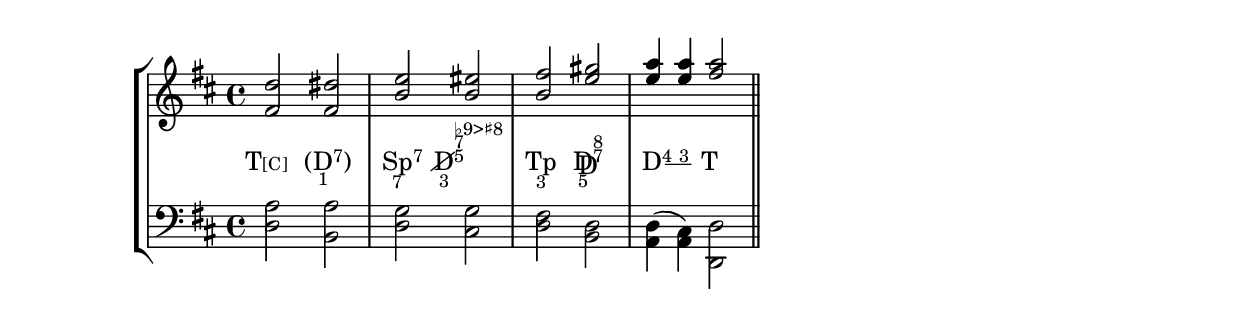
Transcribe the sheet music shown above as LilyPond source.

% cadenca.ly ::- a lilypond encoded cadence for demonstrating some
% capabilities of harmonyli.ly, a LilyPond library for integrating
% functional harmony analysis symbols into a score
%
% (c) 2019  Karsten Reincke (Frankfurt/Germany)
%
% This file is licensed under CC-BY-SA 4.0 international
% for details see https://creativecommons.org/licenses/by-sa/4.0/

\version "2.18.2"

\header { tagline = "" }
% harmonyli.ly :- a library for inserting Functional Harmony Analysis Symbols 
% into musical scores encoded in and created by LilyPOnd
%
% Copyright (c) 2019 Karsten Reincke, Frankfurt, Hans Blum
%
% This file is distributed either under the terms of the MIT license or under 
% the terms of the GPLv3 license. Feel free to choose the distribution method 
% you prefer by deleting the unsuitable licensing statement (Don't delete both): 
%
% (a) If you want to use it under the terms of the MIT license erase the 
%     following GPLv3 licensing statement:
% (b) If you want to use harmonyli.ly under the terms of the GPLv2 license
%      erase the following MIT license text
%
% GPLv3-Licensing Statement
% -------------------------

% This program is free software: you can redistribute it and/or modify
% it under the terms of the GNU General Public License as published by
% the Free Software Foundation, either version 3 of the License, or
% (at your option) any later version.

% This program is distributed in the hope that it will be useful,
% but WITHOUT ANY WARRANTY; without even the implied warranty of
% MERCHANTABILITY or FITNESS FOR A PARTICULAR PURPOSE.  See the
% GNU General Public License for more details.

% You should have received a copy of the GNU General Public License
% along with this program.  If not, see <https://www.gnu.org/licenses/>.

% MIT-License and Licensing Statement
% --------------------------------------
% Copyright 2019 Karsten Reincke, Frankfurt

% Permission is hereby granted, free of charge, to any person 
% obtaining a copy of this software and associated documentation 
% files (the "Software"), to deal in the Software without 
% restriction, including without limitation the rights to use, 
% copy, modify, merge, publish, distribute, sublicense, and/or sell 
% copies of the Software, and to permit persons to whom the 
% Software is furnished to do so, subject to the following conditions:

% The above copyright notice and this permission notice shall be 
% included in all copies or substantial portions of the Software.

% THE SOFTWARE IS PROVIDED "AS IS", WITHOUT WARRANTY OF ANY KIND, 
% EXPRESS OR IMPLIED, INCLUDING BUT NOT LIMITED TO THE WARRANTIES 
% OF MERCHANTABILITY, FITNESS FOR A PARTICULAR PURPOSE AND 
% NONINFRINGEMENT. IN NO EVENT SHALL THE AUTHORS OR COPYRIGHT 
% HOLDERS BE LIABLE FOR ANY CLAIM, DAMAGES OR OTHER LIABILITY, 
% WHETHER IN AN ACTION OF CONTRACT, TORT OR OTHERWISE, ARISING 
% FROM, OUT OF OR IN CONNECTION WITH THE SOFTWARE OR THE USE 
% OR OTHER DEALINGS IN THE SOFTWARE.
%
% Some Compliance Hints: 
% ----------------------
% (A) MIT Usage
% -------------
% (1) For using harmonyli.ly compliantly it is sufficient if the
% MIT license text is part of this file.
% (2) For modifying harmonyli.ly compliantly or for using part of
% it, it is sufficient if the MIT license text is included in 
% all copies or substantial portions
% (3) Under the terms of the MIT license you may use harmonyli.ly
% as part of your overarching work and you may distribute this
% overarching complex as whole under any license you want. But
% you may not erase the MIT license text in this file or in
% all derived files - just as the MIT license requires:
%
% The above copyright notice and this permission notice shall be 
% included in all copies or substantial portions of the Software.
%
% (B) GPLv3 Usage
% ---------------
% If you prefer to distribute harmonyli.ly under the terms of the
% GPLv3, then you have to fulfill all requirements of the GPLv3,
% especially those of §4 and §5 (strong copyleft effect and so on)
% and those of §6 (Conveying Non-Source Forms)
%
%%%%%%%%%%%%%%%%%%%%%%%%%%%%%%%%%%%%%%%%%%%%%%%%%%%%%%%%%%%%%%%%%%%%

% Reference to groundwork
% -----------------------
% harmonyli.ly heavily uses ideas and code of Klaus Blum's groundwork which has 
% been published in the 'Lilypond Snippet Repository':
% -> http://lsr.di.unimi.it/LSR/Item?id=967
%
% In a mail from Nov. the 4th 2019 Klaus Blum explicitly approved that he 
% a) distributes his code under the terms of the (American) public domain 
% b) agrees to use his file as groundwork for harmonyli.ly
% c) to distribute the result under the terms of of a dual-license: the user 
%    shall be enabled to choose whether he wants to use it under the terms
%   of the GPLv3 or the MIT
%
% Just as Klaus Blum's groundwork, also harmonyli.ly uses some explanations of 
% Neil Puttock by which he described the use text span engraver.
% -> http://www.mail-archive.com/lilypond-user%40gnu.org/msg60732.html
%%%%%%%%%%%%%%%%%%%%%%%%%%%%%%%%%%%%%%%%%%%%%%%%%%%%%%%%%%%%%%%%%%%%

\version "2.18.2"

%%%%%%%%%%%%%%%%%%%%%%%%%%%%%%%%%%%%%%%%%%%%%%%%%%%%%%%%%%%%%%%%%%%%%%
% Definition using the EBNF to formally describe the structure of a
% Functional Harmony Analysis Symbol ( = part of the functional harmony theory)
% 
% FHAS ::= {x},(cRS|RS),{DV} { BN }, { SN }, {AN, {AN, {AN, {AN, {AN}}}}}, {CT} {FS}
%
% cRS ::= RS,DV /* not separated by a blank */
%
%  RS ::= 'T' | 't' | 'S' | 's' | 'SS' | 'D' | 'd' | 'DD' 
%
%  DV ::= 'p' | 'P' | 'g' | 'G' | 
%
%   x ::= 'x' /* cross thought the RS */ 
%
%  BN ::= '1', ... ,'7'
%  SN ::= AN
%  AN ::= '1', ... ,'12'
%  CT ::= 'c', 'cis', ... 'h' | cRS
%
% Note: this is a syntactical definition. There is a semantical restriction
% which cannot easily be expressed by a context free grammar. The condition
% is 'AN1 < AN2 < AN3 < AN4 < AN5'. Therefore we only use the symbol AN
%
% Note: This definition also allows to express some a bit esoteric analyze 
% results like (Double Dominant or Double Sub dominant or Tonika,... relative
% counter relative) without no root tone / note. It depends on the context
% (and the viewpoint of the analyzer), which of them are semantically adequate.  
%%%%%%%%%%%%%%%%%%%%%%%%%%%%%%%%%%%%%%%%%%%%%%%%%%%%%%%%%%%%%%%%%%%%%%%%%%%

%%%%%%%%%%%%%%%%%%%%%%%%%%%%%%%%%%%%%%%%%%%%%%%%%%%%%%%%%%%%%%%%%%%%%%%%%%%
% Some implementation details:
% We refer to the parts of a RFS by the following identifiers:
%
%                                                        5 added note number = e | e5
%                                                        4 added note number = d | d4
%                                                        3 added note number = c | c3
%                           Sopran-Note-Number = S | SN  2 added note number = b | b2
%  fillstring = fsr | FSr   Riemann-Symbol = RS          1 added note number = a | a1  fillstring = fsr | FSr
%                           Bass-Note-Number = B | BN
% 
%
% This harmonyli.ly offers 3 interfaces:
%
% A) The basic method of harmonyli.ly is 'rfs' (riemann functional symbol). It 
% expects all elements of an RFS at a specific position and none of them may be 
% forgotten. If any of elements shall not be used, then the respective argument 
% must contain a "".
%
% Advantage: The analyzer gets the complete freedom to create his own version.
% Disadvantage: He must respect all details for not getting surprising results
% 
% B) The core method of harmonyli.ly is the method 'RFS'. It takes the naked 
% Riemann Symbol (like T, Tp, S, D, ...) and a list of pairs using the values of 
% BNoteKey, SNoteKey, ... as keys and as value any string / markup the user 
% wants to insert into the Riemann Function Symbol
%
% On this level, there exist 4 variants:
%   a) the method RFS - as described above
%   b) the method dRFS :- doubling the root RS symbol
%   c) the method xRFS :- crossing out the root RS symbol
%   d) the method xdRFS :- crossing out the doubled root RS symbol 
%
% Advantage: The analyzer may ignore the key value pairs he do not need.
% Disadvantage: He must know / respect the syntax of an association list
%
% C) Finally harmonyli.ly offers some often used instantiations of RFS
% as prepared functions
%
% Advantage: It is simple to insert such fixed RFS.
% Disadvantage: Not all RFS are delivered as fixed RFS
%%%%%%%%%%%%%%%%%%%%%%%%%%%%%%%%%%%%%%%%%%%%%%%%%%%%%%%%%%%%%%%%%%%%%%%%%%%%




%%%%%%%%%%%%%%%%%%%%%%%%%%%%%%%%%%%%%%%%%%%%%%%%%%%%%%%%%%%%%%%%%%%%%%%%%%
%
% About some special features
%
% (1) intermediary dominant and intermediary sections
% -----------------------------------------------
% Sometimes, the musicologist wants to express that in an intermediary section
% all chords function with respect to an intermediary harmonical focus instead
% being described with respect to the basic tone. 
% 
% The most simple example for such an intermediary section is the 'intermediary 
% dominant' (in German: 'Zwischendominante): It is not the dominant of the (
% keynote) tonic, but the dominant of the following chord.

% Moreover, sometimes the chord to which an intermediary section is refered
% does not close the section but is replaced by a functional equivalent. A
% famous example is the 'deceptive cadence' as closure of such an intermediary
% section.

% Hence, sometimes the musicologist does not only want to express that he reads
% a succession of chords as an intermediary section, he also want to explicitly
% name the assumed harmonical focus.

% For that purpose harmonyli.ly offers rows of intermediary chords:
%
% IntermediarySection ::- 'initIntermediaryArea' RFS+ closingRFS
%                 RFS ::- /* see above */
%          closingRFS ::- RFS with special parameter 'Context'
%
%
% (2) ZoomAnalyses
% ----------------
%
% In theoretical harmonical analyses often each analysis symbol refers to one 
% chord. In practical harmoncal analyses the analysis symbols refer to rows of 
% tones which are treated as passing notes.

% But sometimes, the musicologist does not want to ignore some shorter notes.
% Instead of this, he wants to increase the granularity of his symbols by
% integrating such 'detail notes' into his symbol. He wants to zoom into the
% the score.
%
% The most known example is the suspended chord as for example
%   6>5
%   4>3
%  D 
%
% For enabling musicologists to express such details, harmonyli.ly offers
% ZoomAreas. ZoomAreas use one pure Riemann Symbol for all chords, and the
% differences of the cords are described by numbers referring to the base tone
% of the chord
%
% ZoomArea ::- 
%     'initZoomArea' 
%     'setZoomRoot' 
%     'openZoomArea'
%     'setZoomSuccessor'+
%     'closeZoomArea'
%%%%%%%%%%%%%%%%%%%%%%%%%%%%%%%%%%%%%%%%%%%%%%%%%%%%%%%%%%%%%%%%%%%%%%%%%%%%%


% harmonyli.ly config area

% ImInfix

#(define imInfix "")


% ---------------------------------------------------------------------
% Harmonyli Interface No 1: The basic method for inserting all manually
% ---------------------------------------------------------------------

 
#(define-markup-command (fhas layout props RS SN BN aN bN cN dN eN CT fstl fstr)
  (markup? markup? markup? markup? markup? markup? markup? markup? markup? markup? markup?)
  (let* ((lCT (string-append "[" CT "]")))
    (if (equal? CT "")(set! lCT ""))
    (interpret-markup layout props
     #{
       \markup{
         \concat {
           $fstl
           \override #'(baseline-skip . 1.4)
           \center-column {
             \override #`(direction . ,UP)
             \override #'(baseline-skip . 2.0)
             \dir-column {
               \halign #CENTER
                \concat { $RS \tiny {  $lCT  } }
               \tiny
               \halign #CENTER
               $SN
             }
             \tiny
             $BN
           }
           \tiny
           \override #`(direction . ,UP)
           \override #'(baseline-skip . 0.8)
           \dir-column {
             " "
             {
               \override #`(direction . ,UP)
               \override #'(baseline-skip . 1.3)
               \dir-column { $aN  $bN $cN $dN $eN }
             }
           }
           $fstr
         }
       }
     #}
 )))
 

#(define-markup-command 
  (flosx layout props 
    RSl SNl BNl aNl bNl cNl dNl eNl CTl fstll fstrl
    RSr SNr BNr aNr bNr cNr dNr eNr CTr fstlr fstrr
    )
  ( markup? markup? markup? markup? markup? markup? markup? markup? markup?
    markup? markup? markup? markup? markup? markup? markup? markup? markup?
    markup? markup? markup? markup?
  )

    (interpret-markup layout props
     #{
        \markup{
          \box
          \concat {
            \fhas #RSl #SNl #BNl #aNl #bNl #cNl #dNl #eNl #CTl $fstll $fstrl
            " ⇨ "
            \fhas #RSr #SNr #BNr #aNr #bNr #cNr #dNr #eNr #CTr $fstlr $fstrr
          }      
        }
     #}
 ))
 
% ------------------------------------------------------------------------------
% Harmonyli Interface No 2.A: The core method for inserting only relevant values
% ------------------------------------------------------------------------------

#(define BNoteKey "B")
#(define SNoteKey "S")
#(define aNoteKey "a")
#(define bNoteKey "b")
#(define cNoteKey "c")
#(define dNoteKey "d")
#(define eNoteKey "e")
% LÖSCHEN DEPRECATED
% #(define fsKey "f")
% LÖSCHEN DEPRECATED
#(define fsKeyL "fl")
#(define fsKeyR "fr")

#(define RsSpec "T")
#(define RsCont "C")

#(define NBNoteKey "nB")
#(define NSNoteKey "nS")
#(define NaNoteKey "na")
#(define NbNoteKey "nb")
#(define NcNoteKey "nc")
#(define NdNoteKey "nd")
#(define NeNoteKey "ne")
#(define NRsSpec "nT")
#(define NRsCont "nC")
#(define NfsKeyL "nfl")
#(define NfsKeyR "nfr")

#(define BNoteDValue "")
#(define SNoteDValue "")
#(define aNoteDValue "")
#(define bNoteDValue "")
#(define cNoteDValue "")
#(define dNoteDValue "")
#(define eNoteDValue "")
#(define fsDValue "") 
#(define RsSpecDValue "")
#(define RsContDValue "")

% The RS can be crossed out and or doubled To express the combinations
% we invent a parameter RS taking the values [ n (normal) | x | d | xd ]
% x

% evaluating the arguments:
% gets the associatedList and the key of the wanted RFS element
% if any pair in the list contains the key, it returns the value
% defined in the pair, otherwise it returns the default value
#(define (assign keyValue assocList defaultValue)
  (string? list?)
  (let* ((localPair (assoc keyValue assocList)))
    (if localPair (cdr localPair) defaultValue)
  )
)

% INTERFACE 2.A
% returns the Riemann Function Symbol as markup
#(define-markup-command (setFHAS layout props RS AL)
  (markup? list?)
  (let*
    ( 
      (lRS (assign RsSpec AL RsSpecDValue ))
      (lBN (assign BNoteKey AL BNoteDValue))
      (lSN (assign SNoteKey AL SNoteDValue))
      (laN (assign aNoteKey AL aNoteDValue))
      (lbN (assign bNoteKey AL bNoteDValue))
      (lcN (assign cNoteKey AL cNoteDValue))
      (ldN (assign dNoteKey AL dNoteDValue))
      (leN (assign eNoteKey AL eNoteDValue))
      (lCT (assign RsCont AL RsContDValue))
      (lFSl (assign fsKeyL AL fsDValue))
      (lFSr (assign fsKeyR AL fsDValue))
    )
  
    (interpret-markup layout props
      (cond
        ( (equal? lRS "d")
          #{
             \markup \fhas \double #RS #lSN #lBN  #laN #lbN #lcN #ldN #leN #lCT #lFSl #lFSr 
          #}
        )
        ( (equal? lRS "x")
          #{
             \markup \fhas \crossout #RS #lSN #lBN  #laN #lbN #lcN #ldN #leN #lCT #lFSl #lFSr
          #}
        )
        ( (equal? lRS "xd")
          #{
             \markup \fhas \crossout \double #RS #lSN #lBN  #laN #lbN #lcN #ldN #leN #lCT #lFSl #lFSr
          #}
        )
        ( (equal? lRS "dx")
          #{
             \markup \fhas \crossout \double #RS #lSN #lBN  #laN #lbN #lcN #ldN #leN #lCT #lFSl #lFSr
          #}
        )
        ( else
          #{
             \markup \fhas #RS #lSN #lBN  #laN #lbN #lcN #ldN #leN #lCT #lFSl #lFSr
          #}
        )
      )
    )
   )
 )

% INTERFACE 2.A
% returns the Riemann Function Symbol as markup
#(define-markup-command (setFLAS layout props RSl RSr AL)
  (markup? markup? list?)
  (let*
    ( (lBNl (assign BNoteKey AL BNoteDValue))
      (lSNl (assign SNoteKey AL SNoteDValue))
      (laNl (assign aNoteKey AL aNoteDValue))
      (lbNl (assign bNoteKey AL bNoteDValue))
      (lcNl (assign cNoteKey AL cNoteDValue))
      (ldNl (assign dNoteKey AL dNoteDValue))
      (leNl (assign eNoteKey AL eNoteDValue))
      (lRSl (assign RsSpec AL RsSpecDValue ))
      (lCTl (assign RsCont AL RsContDValue)) 
      (lFSll (assign fsKeyL AL fsDValue))
      (lFSrl (assign fsKeyR AL fsDValue))
           
      (lBNr (assign NBNoteKey AL BNoteDValue))
      (lSNr (assign NSNoteKey AL SNoteDValue))
      (laNr (assign NaNoteKey AL aNoteDValue))
      (lbNr (assign NbNoteKey AL bNoteDValue))
      (lcNr (assign NcNoteKey AL cNoteDValue))
      (ldNr (assign NdNoteKey AL dNoteDValue))
      (leNr (assign NeNoteKey AL eNoteDValue))
      (lRSr (assign NRsSpec AL RsSpecDValue ))
      (lCTr (assign NRsCont AL RsContDValue))      
      (lFSlr (assign NfsKeyL AL fsDValue))
      (lFSrr (assign NfsKeyR AL fsDValue))
    )
  
    (interpret-markup layout props
      (cond
        ;; ---------- combinations with left double
        ( (and (equal? lRSl "d") (equal? lRSr "d"))
          #{
             \markup \flosx 
                \double #RSl #lSNl #lBNl  #laNl #lbNl #lcNl #ldNl #leNl #lCTl #lFSll #lFSrl
                \double #RSr #lSNr #lBNr  #laNr #lbNr #lcNr #ldNr #leNr #lCTr #lFSlr #lFSrr
          #}
        )
        ( (and (equal? lRSl "d") (equal? lRSr "x"))
          #{
             \markup \flosx   
                \double #RSl #lSNl #lBNl  #laNl #lbNl #lcNl #ldNl #leNl #lCTl #lFSll #lFSrl
                \crossout #RSr #lSNr #lBNr  #laNr #lbNr #lcNr #ldNr #leNr #lCTr #lFSlr #lFSrr             
          #}
        )
         ( (and (equal? lRSl "d") (equal? lRSr "dx"))
          #{
             \markup \flosx   
                \double #RSl #lSNl #lBNl  #laNl #lbNl #lcNl #ldNl #leNl #lCTl #lFSll #lFSrl
                \crossout \double #RSr #lSNr #lBNr  #laNr #lbNr #lcNr #ldNr #leNr #lCTr #lFSlr #lFSrr             
          #}
        )
         ( (and (equal? lRSl "d") (equal? lRSr "xd"))
          #{
             \markup \flosx  
                \double #RSl #lSNl #lBNl  #laNl #lbNl #lcNl #ldNl #leNl #lCTl #lFSll #lFSrl
                \crossout \double #RSr #lSNr #lBNr  #laNr #lbNr #lcNr #ldNr #leNr #lCTr #lFSlr #lFSrr             
          #}
        )
        ( (and (equal? lRSl "d") (equal? lRSr ""))
          #{
             \markup \flosx  
                \double #RSl #lSNl #lBNl  #laNl #lbNl #lcNl #ldNl #leNl #lCTl #lFSll #lFSrl
                #RSr #lSNr #lBNr  #laNr #lbNr #lcNr #ldNr #leNr #lCTr #lFSlr #lFSrr             
          #}
        )
        ;; ---------- combinations with left crossout
        ( (and (equal? lRSl "x") (equal? lRSr "d"))
          #{
             \markup \flosx  
                \crossout #RSl #lSNl #lBNl  #laNl #lbNl #lcNl #ldNl #leNl #lCTl #lFSll #lFSrl
                \double #RSr #lSNr #lBNr  #laNr #lbNr #lcNr #ldNr #leNr #lCTr #lFSlr #lFSrr             
          #}
        )
        ( (and (equal? lRSl "x") (equal? lRSr "x"))
          #{
             \markup \flosx  
                \crossout #RSl #lSNl #lBNl  #laNl #lbNl #lcNl #ldNl #leNl #lCTl #lFSll #lFSrl
                \crossout #RSr #lSNr #lBNr  #laNr #lbNr #lcNr #ldNr #leNr #lCTr #lFSlr #lFSrr             
          #}
        )
         ( (and (equal? lRSl "x") (equal? lRSr "dx"))
          #{
             \markup \flosx  
                \crossout #RSl #lSNl #lBNl  #laNl #lbNl #lcNl #ldNl #leNl #lCTl #lFSll #lFSrl
                \crossout \double #RSr #lSNr #lBNr  #laNr #lbNr #lcNr #ldNr #leNr #lCTr #lFSlr #lFSrr             
          #}
        )
         ( (and (equal? lRSl "x") (equal? lRSr "xd"))
          #{
             \markup \flosx  
                \crossout #RSl #lSNl #lBNl  #laNl #lbNl #lcNl #ldNl #leNl #lCTl #lFSll #lFSrl
                \crossout \double #RSr #lSNr #lBNr  #laNr #lbNr #lcNr #ldNr #leNr #lCTr #lFSlr #lFSrr             
          #}
        )
        ( (and (equal? lRSl "x") (equal? lRSr ""))
          #{
             \markup \flosx  
                \crossout #RSl #lSNl #lBNl  #laNl #lbNl #lcNl #ldNl #leNl #lCTl #lFSll #lFSrl
                #RSr #lSNr #lBNr  #laNr #lbNr #lcNr #ldNr #leNr #lCTr #lFSlr #lFSrr             
          #}
        )
        ;; ---------- combinations with left crossout double (dx)
        ( (and (equal? lRSl "dx") (equal? lRSr "d"))
          #{
             \markup \flosx  
                \crossout \double #RSl #lSNl #lBNl  #laNl #lbNl #lcNl #ldNl #leNl #lCTl #lFSll #lFSrl
                \double #RSr #lSNr #lBNr  #laNr #lbNr #lcNr #ldNr #leNr #lCTr #lFSlr #lFSrr             
          #}
        )
        ( (and (equal? lRSl "dx") (equal? lRSr "x"))
          #{
             \markup \flosx  
                \crossout \double #RSl #lSNl #lBNl  #laNl #lbNl #lcNl #ldNl #leNl #lCTl #lFSll #lFSrl
                \crossout #RSr #lSNr #lBNr  #laNr #lbNr #lcNr #ldNr #leNr #lCTr #lFSlr #lFSrr             
          #}
        )
         ( (and (equal? lRSl "dx") (equal? lRSr "dx"))
          #{
             \markup \flosx  
                \crossout \double #RSl #lSNl #lBNl  #laNl #lbNl #lcNl #ldNl #leNl #lCTl #lFSll #lFSrl
                \crossout \double #RSr #lSNr #lBNr  #laNr #lbNr #lcNr #ldNr #leNr #lCTr #lFSlr #lFSrr             
          #}
        )
         ( (and (equal? lRSl "dx") (equal? lRSr "xd"))
          #{
             \markup \flosx  
                \crossout \double #RSl #lSNl #lBNl  #laNl #lbNl #lcNl #ldNl #leNl #lCTl #lFSll #lFSrl
                \crossout \double #RSr #lSNr #lBNr  #laNr #lbNr #lcNr #ldNr #leNr #lCTr #lFSlr #lFSrr             
          #}
        )
        ( (and (equal? lRSl "dx") (equal? lRSr ""))
          #{
             \markup \flosx  
                \crossout \double #RSl #lSNl #lBNl  #laNl #lbNl #lcNl #ldNl #leNl #lCTl #lFSll #lFSrl
                #RSr #lSNr #lBNr  #laNr #lbNr #lcNr #ldNr #leNr #lCTr #lFSlr #lFSrr             
          #}
        )
        ;; ---------- combinations with left crossout double (xd)
        ( (and (equal? lRSl "xd") (equal? lRSr "d"))
          #{
             \markup \flosx  
                \crossout \double #RSl #lSNl #lBNl  #laNl #lbNl #lcNl #ldNl #leNl #lCTl #lFSll #lFSrl
                \double #RSr #lSNr #lBNr  #laNr #lbNr #lcNr #ldNr #leNr #lCTr #lFSlr #lFSrr             
          #}
        )
        ( (and (equal? lRSl "xd") (equal? lRSr "x"))
          #{
             \markup \flosx  
                \crossout \double #RSl #lSNl #lBNl  #laNl #lbNl #lcNl #ldNl #leNl #lCTl #lFSll #lFSrl
                \crossout #RSr #lSNr #lBNr  #laNr #lbNr #lcNr #ldNr #leNr #lCTr #lFSlr #lFSrr             
          #}
        )
         ( (and (equal? lRSl "xd") (equal? lRSr "dx"))
          #{
             \markup \flosx  
                \crossout \double #RSl #lSNl #lBNl  #laNl #lbNl #lcNl #ldNl #leNl #lCTl #lFSll #lFSrl
                \crossout \double #RSr #lSNr #lBNr  #laNr #lbNr #lcNr #ldNr #leNr #lCTr #lFSlr #lFSrr             
          #}
        )
         ( (and (equal? lRSl "xd") (equal? lRSr "xd"))
          #{
             \markup \flosx  
                \crossout \double #RSl #lSNl #lBNl  #laNl #lbNl #lcNl #ldNl #leNl #lCTl #lFSll #lFSrl
                \crossout \double #RSr #lSNr #lBNr  #laNr #lbNr #lcNr #ldNr #leNr #lCTr #lFSlr #lFSrr             
          #}
        )
        ( (and (equal? lRSl "xd") (equal? lRSr ""))
          #{
             \markup \flosx  
                \crossout \double #RSl #lSNl #lBNl  #laNl #lbNl #lcNl #ldNl #leNl #lCTl #lFSll #lFSrl
                #RSr #lSNr #lBNr  #laNr #lbNr #lcNr #ldNr #leNr #lCTr #lFSlr #lFSrr             
          #}
        )
        ;; ---------- combinations with left pure
        ( (and (equal? lRSl "") (equal? lRSr "d"))
          #{
             \markup \flosx  
                #RSl #lSNl #lBNl  #laNl #lbNl #lcNl #ldNl #leNl #lCTl #lFSll #lFSrl
                \double #RSr #lSNr #lBNr  #laNr #lbNr #lcNr #ldNr #leNr #lCTr #lFSlr #lFSrr             
          #}
        )
        ( (and (equal? lRSl "") (equal? lRSr "x"))
          #{
             \markup \flosx  
                #RSl #lSNl #lBNl  #laNl #lbNl #lcNl #ldNl #leNl #lCTl #lFSll #lFSrl
                \crossout #RSr #lSNr #lBNr  #laNr #lbNr #lcNr #ldNr #leNr #lCTr #lFSlr #lFSrr             
          #}
        )
         ( (and (equal? lRSl "") (equal? lRSr "dx"))
          #{
             \markup \flosx  
                #RSl #lSNl #lBNl  #laNl #lbNl #lcNl #ldNl #leNl #lCTl #lFSll #lFSrl
                \crossout \double #RSr #lSNr #lBNr  #laNr #lbNr #lcNr #ldNr #leNr #lCTr #lFSlr #lFSrr             
          #}
        )
         ( (and (equal? lRSl "") (equal? lRSr "xd"))
          #{
             \markup \flosx  
                #RSl #lSNl #lBNl  #laNl #lbNl #lcNl #ldNl #leNl #lCTl #lFSll #lFSrl
                \crossout \double #RSr #lSNr #lBNr  #laNr #lbNr #lcNr #ldNr #leNr #lCTr #lFSlr #lFSrr             
          #}
        )

        ( else
          #{
             \markup \flosx 
                #RSl #lSNl #lBNl  #laNl #lbNl #lcNl #ldNl #leNl #lCTl #lFSll #lFSrl
                #RSr #lSNr #lBNr  #laNr #lbNr #lcNr #ldNr #leNr #lCTr #lFSlr #lFSrr             
         #}
        )
      )
    )
   )
 )

% ------------------------------------------------------------------------------
% Harmonyli Interface No 2.B: Functions to use intermediary areas
% ------------------------------------------------------------------------------

% returns the Riemann Function Symbol as markup
#(define-markup-command (setImArea layout props RS AL)
  (markup? list?)
  (let*
    ( (lBN (assign BNoteKey AL BNoteDValue))
      (lSN (assign SNoteKey AL SNoteDValue))
      (laN (assign aNoteKey AL aNoteDValue))
      (lbN (assign bNoteKey AL bNoteDValue))
      (lcN (assign cNoteKey AL cNoteDValue))
      (ldN (assign dNoteKey AL dNoteDValue))
      (leN (assign eNoteKey AL eNoteDValue))
      (lRS (assign RsSpec AL RsSpecDValue ))
      (lCT (assign RsCont AL RsContDValue))
      (lFSl (assign fsKeyL AL fsDValue))
      (lFSr (assign fsKeyR AL fsDValue))
    )
    (set! lFSl (string-append lFSl "(" imInfix  ))
    (set! lFSr (string-append imInfix  ")" lFSr ))
    (interpret-markup layout props
      (cond
        ( (equal? lRS "d")
          #{
             \markup \fhas \double #RS #lSN #lBN  #laN #lbN #lcN #ldN #leN #lCT #lFSl #lFSr
          #}
        )
        ( (equal? lRS "x")
          #{
             \markup \fhas \crossout #RS #lSN #lBN  #laN #lbN #lcN #ldN #leN #lCT #lFSl #lFSr
          #}
        )
        ( (equal? lRS "xd")
          #{
             \markup \fhas \crossout \double #RS #lSN #lBN  #laN #lbN #lcN #ldN #leN #lCT #lFSl #lFSr
          #}
        )
        ( (equal? lRS "dx")
          #{
             \markup \fhas \crossout \double #RS #lSN #lBN  #laN #lbN #lcN #ldN #leN #lCT #lFSl #lFSr
          #}
        )
        ( else
          #{
             \markup \fhas #RS #lSN #lBN  #laN #lbN #lcN #ldN #leN #lCT #lFSl #lFSr
          #}
        )
      )
    )
   )
 )

% returns the Riemann Function Symbol as markup
#(define-markup-command (openImArea layout props RS AL)
  (markup? list?)
  (let*
    ( (lBN (assign BNoteKey AL BNoteDValue))
      (lSN (assign SNoteKey AL SNoteDValue))
      (laN (assign aNoteKey AL aNoteDValue))
      (lbN (assign bNoteKey AL bNoteDValue))
      (lcN (assign cNoteKey AL cNoteDValue))
      (ldN (assign dNoteKey AL dNoteDValue))
      (leN (assign eNoteKey AL eNoteDValue))
      (lRS (assign RsSpec AL RsSpecDValue ))
      (lCT (assign RsCont AL RsContDValue))
      (lFSl (assign fsKeyL AL fsDValue))
      (lFSr (assign fsKeyR AL fsDValue))
    )
    (set! lFSl (string-append lFSl "(" imInfix ))
    (interpret-markup layout props
      (cond
        ( (equal? lRS "d")
          #{
             \markup \fhas \double #RS #lSN #lBN  #laN #lbN #lcN #ldN #leN #lCT #lFSl #lFSr
          #}
        )
        ( (equal? lRS "x")
          #{
             \markup \fhas \crossout #RS #lSN #lBN  #laN #lbN #lcN #ldN #leN #lCT #lFSl #lFSr
          #}
        )
        ( (equal? lRS "xd")
          #{
             \markup \fhas \crossout \double #RS #lSN #lBN  #laN #lbN #lcN #ldN #leN #lCT #lFSl #lFSr
          #}
        )
        ( (equal? lRS "dx")
          #{
             \markup \fhas \crossout \double #RS #lSN #lBN  #laN #lbN #lcN #ldN #leN #lCT #lFSl #lFSr
          #}
        )
        ( else
          #{
             \markup \fhas #RS #lSN #lBN  #laN #lbN #lcN #ldN #leN #lCT #lFSl #lFSr
          #}
        )
      )
    )
   )
 )

% returns the Riemann Function Symbol as markup
#(define-markup-command (closeImArea layout props RS AL)
  (markup? list?)
  (let*
    ( (lBN (assign BNoteKey AL BNoteDValue))
      (lSN (assign SNoteKey AL SNoteDValue))
      (laN (assign aNoteKey AL aNoteDValue))
      (lbN (assign bNoteKey AL bNoteDValue))
      (lcN (assign cNoteKey AL cNoteDValue))
      (ldN (assign dNoteKey AL dNoteDValue))
      (leN (assign eNoteKey AL eNoteDValue))
      (lRS (assign RsSpec AL RsSpecDValue ))
      (lCT (assign RsCont AL RsContDValue))
      (lFSl (assign fsKeyL AL fsDValue))
      (lFSr (assign fsKeyR AL fsDValue))
    )
    (set! lFSr (string-append imInfix ")" lFSr ))
    (interpret-markup layout props
      (cond
        ( (equal? lRS "d")
          #{
             \markup \fhas \double #RS #lSN #lBN  #laN #lbN #lcN #ldN #leN #lCT #lFSl #lFSr
          #}
        )
        ( (equal? lRS "x")
          #{
             \markup \fhas \crossout #RS #lSN #lBN  #laN #lbN #lcN #ldN #leN #lCT #lFSl #lFSr
          #}
        )
        ( (equal? lRS "xd")
          #{
             \markup \fhas \crossout \double #RS #lSN #lBN  #laN #lbN #lcN #ldN #leN #lCT #lFSl #lFSr
          #}
        )
        ( (equal? lRS "dx")
          #{
             \markup \fhas \crossout \double #RS #lSN #lBN  #laN #lbN #lcN #ldN #leN #lCT #lFSl #lFSr
          #}
        )
        ( else
          #{
             \markup \fhas #RS #lSN #lBN  #laN #lbN #lcN #ldN #leN #lCT #lFSl #lFSr
          #}
        )
      )
    )
   )
 )

% ------------------------------------------------------------------------------
% Harmonyli Interface No 2.C: Functions to use zoom in analyses
% ------------------------------------------------------------------------------

initTextSpan =
#(define-music-function (parser location fText) (string?)
   #{
     \once \override TextSpanner #'direction = #DOWN
     \once \override TextSpanner #'style = #'line
     \once \override TextSpanner #'outside-staff-priority = ##f
     \once \override TextSpanner #'padding = #-0.6 % sets the distance of the line from the lyrics
     \once \override TextSpanner #'bound-details =
     #`((left . ((Y . 0)
                 (padding . 0)
                 (attach-dir . ,LEFT)))
        (left-broken . ((end-on-note . #t)))
        (right . ((Y . 0)
                  (padding . 0)
                  (attach-dir . ,RIGHT))))
     \once \override TextSpanner.bound-details.left.text = $fText
   #})


#(define-markup-command (initZoomRow layout props RS AL)
  (markup? list?)
  (let*
    ( (lBN (assign BNoteKey AL BNoteDValue))
      (lSN (assign SNoteKey AL SNoteDValue))
      (laN (assign aNoteKey AL aNoteDValue))
      (lbN (assign bNoteKey AL bNoteDValue))
      (lcN (assign cNoteKey AL cNoteDValue))
      (ldN (assign dNoteKey AL dNoteDValue))
      (leN (assign eNoteKey AL eNoteDValue))
      (lRS (assign RsSpec AL RsSpecDValue ))
      (lCT (assign RsCont AL RsContDValue))
      (lFSl (assign fsKeyL AL fsDValue))
      (lFSr (assign fsKeyR AL fsDValue))
    )
 
    (interpret-markup layout props
      (cond
        ( (equal? lRS "d")
          #{
             \markup \fhas \double #RS #lSN #lBN  #laN #lbN #lcN #ldN #leN #lCT #lFSl #lFSr
          #}
        )
        ( (equal? lRS "x")
          #{
             \markup \fhas \crossout #RS #lSN #lBN  #laN #lbN #lcN #ldN #leN #lCT #lFSl #lFSr
          #}
        )
        ( (equal? lRS "xd")
          #{
             \markup \fhas \crossout \double #RS #lSN #lBN  #laN #lbN #lcN #ldN #leN #lCT #lFSl #lFSr
          #}
        )
        ( (equal? lRS "dx")
          #{
             \markup \fhas \crossout \double #RS #lSN #lBN  #laN #lbN #lcN #ldN #leN #lCT #lFSl #lFSr
          #}
        )
        ( else
          #{
             \markup \fhas #RS #lSN #lBN  #laN #lbN #lcN #ldN #leN #lCT #lFSl #lFSr
          #}
        )
      )
    )
   )
 )

#(define-markup-command (initImZoomRow layout props RS AL)
  (markup? list?)
  (let*
    ( 
      (lRS (assign RsSpec AL RsSpecDValue ))    
      (lBN (assign BNoteKey AL BNoteDValue))
      (lSN (assign SNoteKey AL SNoteDValue))
      (laN (assign aNoteKey AL aNoteDValue))
      (lbN (assign bNoteKey AL bNoteDValue))
      (lcN (assign cNoteKey AL cNoteDValue))
      (ldN (assign dNoteKey AL dNoteDValue))
      (leN (assign eNoteKey AL eNoteDValue))
      (lCT (assign RsCont AL RsContDValue))
      (lFSl (assign fsKeyL AL fsDValue))
      (lFSr (assign fsKeyR AL fsDValue))
    )
    (set! lFSl (string-append lFSl "(" imInfix ))
    (interpret-markup layout props
      (cond
        ( (equal? lRS "d")
          #{
             \markup \fhas \double #RS #lSN #lBN  #laN #lbN #lcN #ldN #leN #lCT #lFSl #lFSr
          #}
        )
        ( (equal? lRS "x")
          #{
             \markup \fhas \crossout #RS #lSN #lBN  #laN #lbN #lcN #ldN #leN #lCT #lFSl #lFSr
          #}
        )
        ( (equal? lRS "xd")
          #{
             \markup \fhas \crossout \double #RS #lSN #lBN  #laN #lbN #lcN #ldN #leN #lCT #lFSl #lFSr
          #}
        )
        ( (equal? lRS "dx")
          #{
             \markup \fhas \crossout \double #RS #lSN #lBN  #laN #lbN #lcN #ldN #leN #lCT #lFSl #lFSr
          #}
        )
        ( else
          #{
             \markup \fhas #RS #lSN #lBN  #laN #lbN #lcN #ldN #leN #lCT #lFSl #lFSr
          #}
        )
      )
    )
   )
 )


#(define-markup-command (expZoomRow layout props AL)
  (list?)
  (let*
    ( (laN (assign aNoteKey AL aNoteDValue))
      (lbN (assign bNoteKey AL bNoteDValue))
      (lcN (assign cNoteKey AL cNoteDValue))
      (ldN (assign dNoteKey AL dNoteDValue))
      (leN (assign eNoteKey AL eNoteDValue))
    )
  
    (interpret-markup layout props
     #{
         \markup \fhas "" "" "" #laN #lbN #lcN #ldN #leN "" "" ""
     #}
    )
   )
 )


#(define-markup-command (closeIMZoomRow layout props AL)
  (list?)
  (let*
    ( (laN (assign aNoteKey AL aNoteDValue))
      (lbN (assign bNoteKey AL bNoteDValue))
      (lcN (assign cNoteKey AL cNoteDValue))
      (ldN (assign dNoteKey AL dNoteDValue))
      (leN (assign eNoteKey AL eNoteDValue))
      (lFSr (assign fsKeyR AL fsDValue))
    )
    (set! lFSr (string-append imInfix ")" lFSr) )
    (interpret-markup layout props
      #{ \markup \fhas "" "" ""  #laN #lbN #lcN #ldN #leN "" "" #lFSr #}
    )
   )
 )
% -----------------------------------------------------------------------------
% Harmonyli Interface No 3: Some often used RFS (= instantiation of level 2)
% ------------------------------------------------------------------------------

#(define-markup-command (FHAS layout props rs)
  (markup?)
  (interpret-markup layout props
    #{ \markup \setFHAS #rs #'() #}
   )
 )


#(define-markup-command (FHASth layout props rs)
  (markup?)
  (interpret-markup layout props
    #{ \markup \setFHAS #rs #'(("B"."3") ) #}
   )
 ) 
 

#(define-markup-command (Dsept layout props)
  ()
  (interpret-markup layout props
    #{ \markup \setFHAS "D" #'(("a"."7") ) #}
   )
 )

#(define-markup-command (Dseptnone layout props)
  ()
  (interpret-markup layout props
    #{ \markup \setFHAS "D" #'(("a"."7")("b"."9")) #}
   )
 )
% ---------------------------------------------------------------
%               Extender lines
% The text parameter "fText" will be placed at the left end of the extender.
% It will only consist of some spaces to move the left end a little forward.
% ---------------------------------------------------------------

fExtend =
#(define-music-function (parser location fText) (string?)
   #{
     \once \override TextSpanner #'direction = #DOWN
     \once \override TextSpanner #'style = #'line
     \once \override TextSpanner #'outside-staff-priority = ##f
     \once \override TextSpanner #'padding = #-0.6 % sets the distance of the line from the lyrics
     \once \override TextSpanner #'bound-details =
     #`((left . ((Y . 0)
                 (padding . 0)
                 (attach-dir . ,LEFT)))
        (left-broken . ((end-on-note . #t)))
        (right . ((Y . 0)
                  (padding . 0)
                  (attach-dir . ,RIGHT))))
     \once \override TextSpanner.bound-details.left.text = $fText
   #})

% ---------------------------------------------------------------
% ----- cross out the letter for "shortened dominants" (where base is omitted):
% ---------------------------------------------------------------

#(define-markup-command (crossout layout props letter)
   (markup?)
   (interpret-markup layout props
     #{
       \markup{
         \concat {
           \override #'(baseline-skip . 0.4)
           \left-column {
             $letter
             \with-dimensions #'(-0.0 . 0.0) #'(0 . 0)
             \translate-scaled #'(-0.3 . 0.3)
             \with-dimensions #'(-0.0 . 0.0) #'(0 . 0)
             \draw-line #'(2.3 . 1.8)
           }
         }
       }
     #}))

% ---------------------------------------------------------------
% ----- double-printed letters for double dominant or double subdominant:
% ---------------------------------------------------------------

#(define-markup-command (double layout props letter)
   (markup?)
   (interpret-markup layout props
     #{
       \markup{
         \concat {
           \override #'(baseline-skip . 0.4)
           \left-column {
             $letter
             \with-dimensions #'(-0.4 . 0.6) #'(0 . 0)
             $letter
           }
         }
       }
     #}))

% This is an improved function 'double' which unfortunately
% needs LilyPond 2.19.x
%#(define-markup-command (double layout props letter)
%   (markup?)
%   (interpret-markup layout props
%     #{
%       \markup{
%         \overlay {
%           $letter
%           \translate-scaled #'(0.4 . -0.4)
%           $letter
%         }
%       }
%     #}))

% ---------------------------------------------------------------
% opening round bracket before a chord:
% ---------------------------------------------------------------

openbracket = { \set stanza = \markup {\normal-text \magnify #1.1 " ("} }




  
\score {
  \new StaffGroup {
    \time 4/4
    <<
      \new Staff {
        \relative d' {
          \clef "treble"
          \key d \major  
          \stemUp
         < fis  d'>2    
          < fis  dis'>2   
          < b  e>2        
          < b  eis>2        
          | 
          < b fis'>2  
          < e gis >2 
          < e a >4
          < e a >4 
          < a fis>2       
          \bar "||"
        }
        \addlyrics {
          \markup \setFHAS "T" #'(("C"."C")("fr" . " "))
          \markup \setImArea "D" #'(("B"."1")("a" . "7")("fr" . " "))
          \markup \setFHAS "Sp" #'(("B"."7")("a" . "7")("fl" . " ")("fr" . " "))
          \markup \setFHAS "D" #'(("T"."x")("B"."3")("a" . "5")("b" . "7")("c" . "♭9>♯8")("fr" . " "))
          \markup \setFHAS "Tp" #'(("B"."3")("fl" . " ")("fr" . " ")) 
          \markup \setFHAS "D" #'(("T"."d")("B"."5")("a" . "7")("b" . "8")("fr" . " ")) 
                 
          \initTextSpan "   "
          \markup \initZoomRow "D" #'(("a"."4")("fl" . " "))
          \startTextSpan
          \markup \expZoomRow #'(("a"."3")("fr" . " ")) 
          \stopTextSpan
  
          \markup \setFHAS "T" #'(("fr" . " "))
        }   
      }
      \new Staff {
        \relative d { 
          \clef "bass"
          \key d \major  
          \stemDown
          < d a'>2                              
          < b a'>2                   
          < d g>2                
          < cis g'>2                                    
          |
          < d fis>2                      
          < b d>2                  
          <<
            { a4( a4)   }
            { d4( cis4) }
          >> 
          < d, d'>2       
          \bar "||"
        }   
      }
    >>
  }
  \layout {
    \context {
      \Lyrics
      \consists "Text_spanner_engraver"
    }
  }
  \midi {}
}

